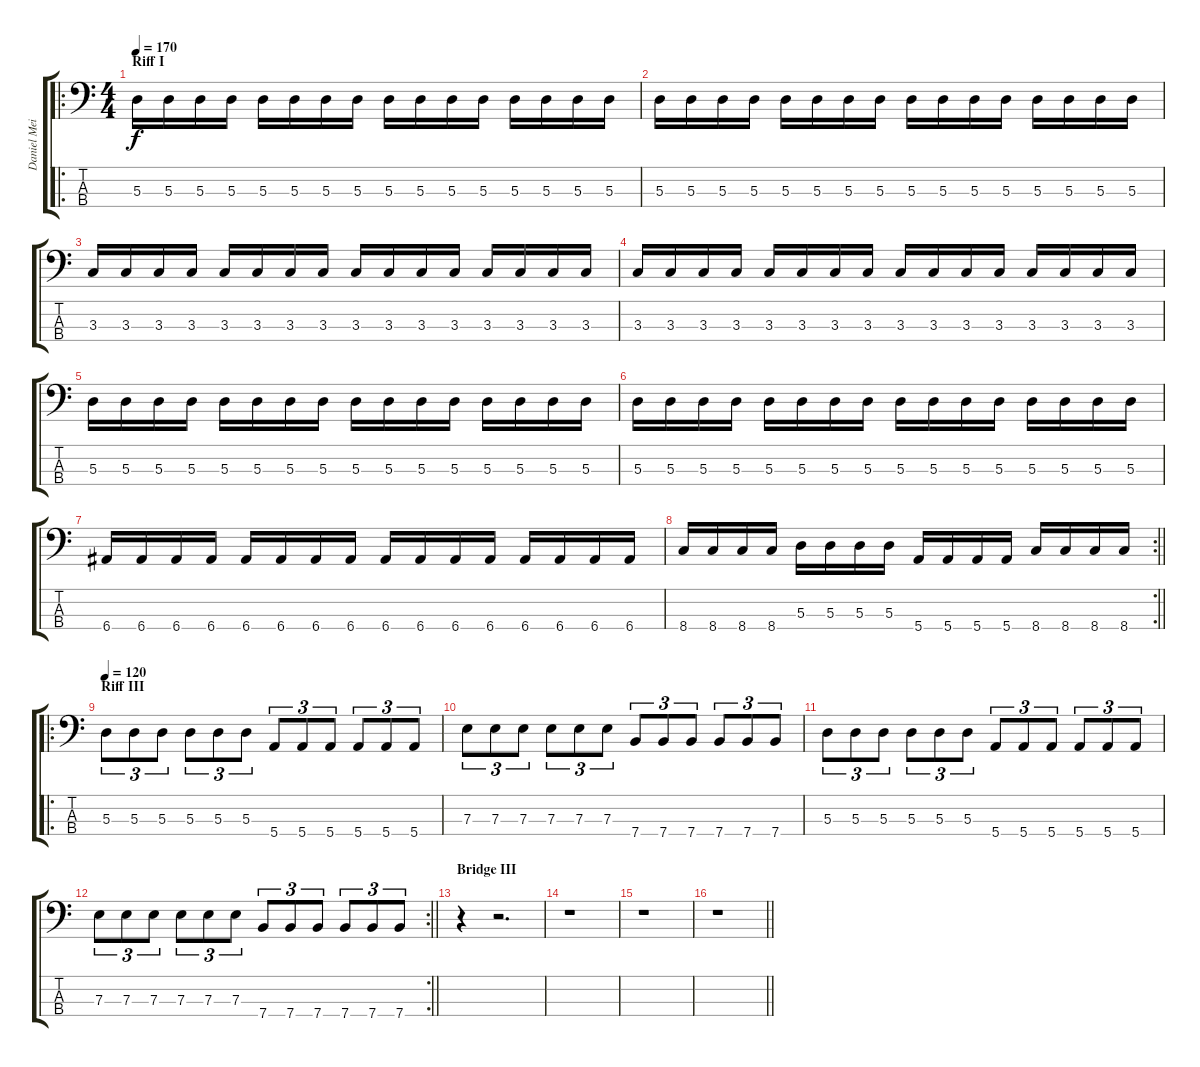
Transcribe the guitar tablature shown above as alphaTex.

\track ("Daniel Meidal" "Daniel Mei") {instrument electricbassfinger}
\staff {score tabs}
\tuning (G2 D2 A1 E1) {hide}
\ro
\ts (4 4)
\section ("" "Riff I")
\tempo 170
\clef f4
\ks c
5.3.16{dy f} 5.3.16 5.3.16 5.3.16 5.3.16 5.3.16 5.3.16 5.3.16 5.3.16 5.3.16 5.3.16 5.3.16 5.3.16 5.3.16 5.3.16 5.3.16 |
5.3.16 5.3.16 5.3.16 5.3.16 5.3.16 5.3.16 5.3.16 5.3.16 5.3.16 5.3.16 5.3.16 5.3.16 5.3.16 5.3.16 5.3.16 5.3.16 |
3.3.16 3.3.16 3.3.16 3.3.16 3.3.16 3.3.16 3.3.16 3.3.16 3.3.16 3.3.16 3.3.16 3.3.16 3.3.16 3.3.16 3.3.16 3.3.16 |
3.3.16 3.3.16 3.3.16 3.3.16 3.3.16 3.3.16 3.3.16 3.3.16 3.3.16 3.3.16 3.3.16 3.3.16 3.3.16 3.3.16 3.3.16 3.3.16 |
5.3.16 5.3.16 5.3.16 5.3.16 5.3.16 5.3.16 5.3.16 5.3.16 5.3.16 5.3.16 5.3.16 5.3.16 5.3.16 5.3.16 5.3.16 5.3.16 |
5.3.16 5.3.16 5.3.16 5.3.16 5.3.16 5.3.16 5.3.16 5.3.16 5.3.16 5.3.16 5.3.16 5.3.16 5.3.16 5.3.16 5.3.16 5.3.16 |
6.4.16 6.4.16 6.4.16 6.4.16 6.4.16 6.4.16 6.4.16 6.4.16 6.4.16 6.4.16 6.4.16 6.4.16 6.4.16 6.4.16 6.4.16 6.4.16 |
\rc 2
\barLineRight lightlight
8.4.16 8.4.16 8.4.16 8.4.16 5.3.16 5.3.16 5.3.16 5.3.16 5.4.16 5.4.16 5.4.16 5.4.16 8.4.16 8.4.16 8.4.16 8.4.16 |
\ro
\section ("" "Riff III")
\tempo 120
5.3.8{tu (3 2)} 5.3.8{tu (3 2)} 5.3.8{tu (3 2)} 5.3.8{tu (3 2)} 5.3.8{tu (3 2)} 5.3.8{tu (3 2)} 5.4.8{tu (3 2)} 5.4.8{tu (3 2)} 5.4.8{tu (3 2)} 5.4.8{tu (3 2)} 5.4.8{tu (3 2)} 5.4.8{tu (3 2)} |
7.3.8{tu (3 2)} 7.3.8{tu (3 2)} 7.3.8{tu (3 2)} 7.3.8{tu (3 2)} 7.3.8{tu (3 2)} 7.3.8{tu (3 2)} 7.4.8{tu (3 2)} 7.4.8{tu (3 2)} 7.4.8{tu (3 2)} 7.4.8{tu (3 2)} 7.4.8{tu (3 2)} 7.4.8{tu (3 2)} |
5.3.8{tu (3 2)} 5.3.8{tu (3 2)} 5.3.8{tu (3 2)} 5.3.8{tu (3 2)} 5.3.8{tu (3 2)} 5.3.8{tu (3 2)} 5.4.8{tu (3 2)} 5.4.8{tu (3 2)} 5.4.8{tu (3 2)} 5.4.8{tu (3 2)} 5.4.8{tu (3 2)} 5.4.8{tu (3 2)} |
\rc 2
\barLineRight lightlight
7.3.8{tu (3 2)} 7.3.8{tu (3 2)} 7.3.8{tu (3 2)} 7.3.8{tu (3 2)} 7.3.8{tu (3 2)} 7.3.8{tu (3 2)} 7.4.8{tu (3 2)} 7.4.8{tu (3 2)} 7.4.8{tu (3 2)} 7.4.8{tu (3 2)} 7.4.8{tu (3 2)} 7.4.8{tu (3 2)} |
\section ("" "Bridge III")
r.4 r.2{d} |
r.1 |
r.1 |
\barLineRight lightlight
r.1
